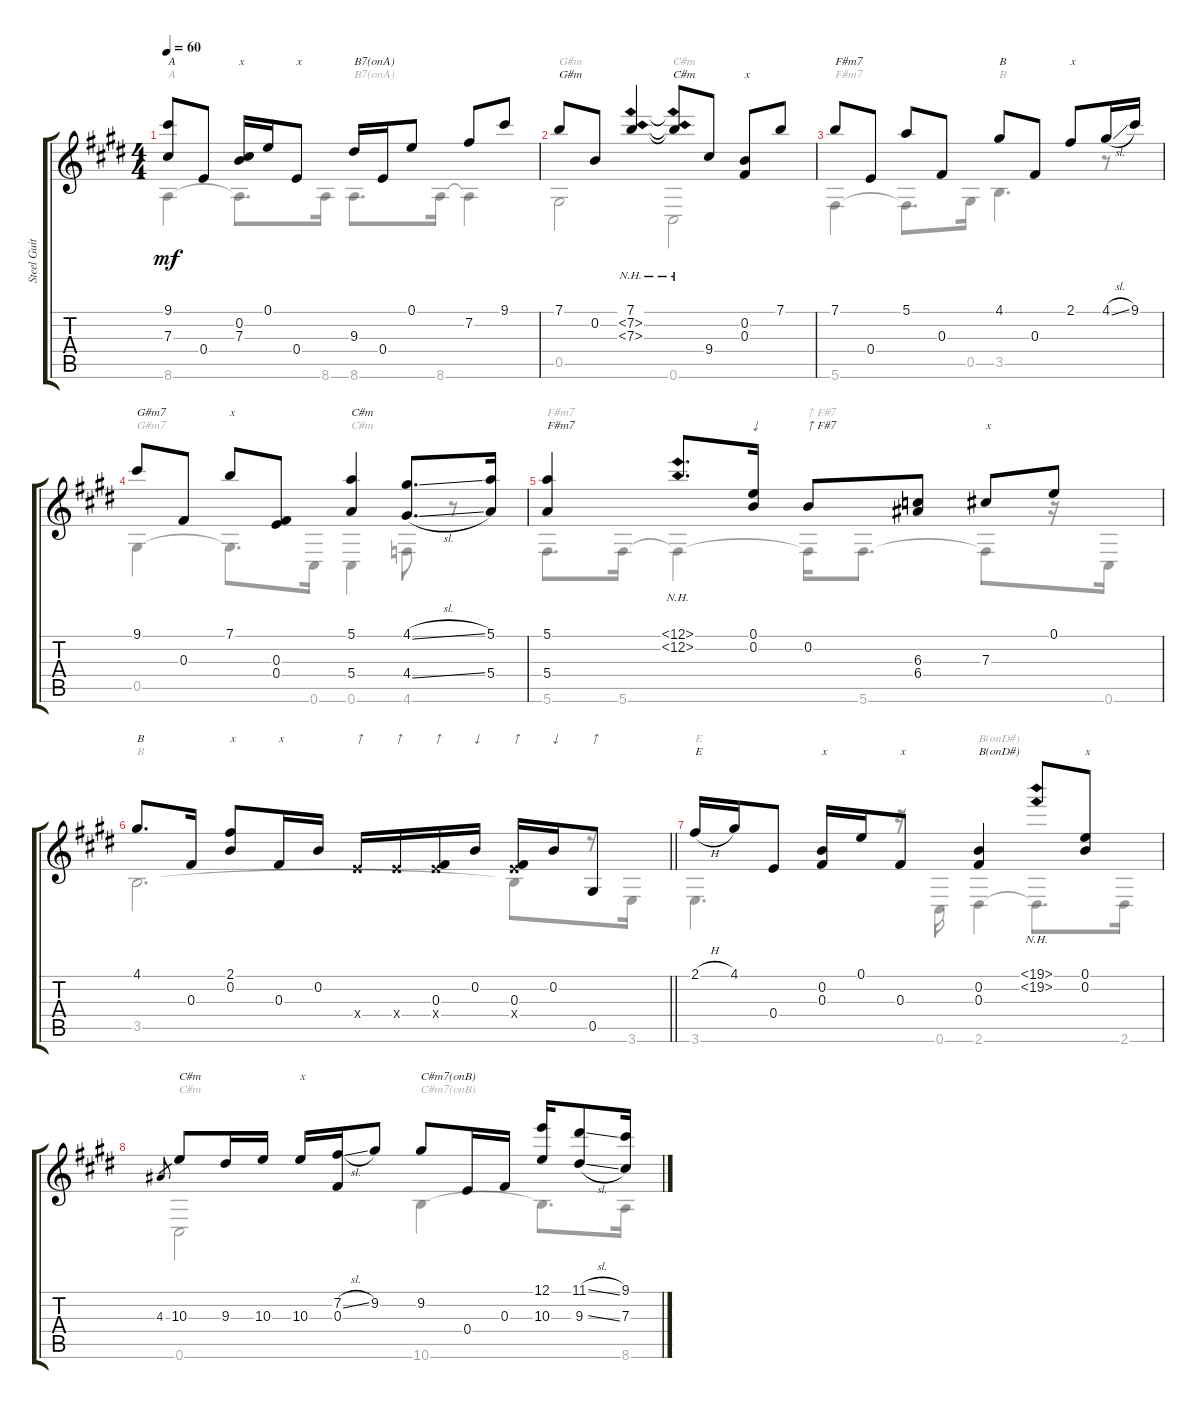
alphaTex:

\track ("Steel Guitar" "Steel Guit") {instrument acousticguitarsteel}
\staff {score tabs}
\tuning (E4 B3 Gb3 E3 Ab2 Db2) {hide}
\voice
\ts (4 4)
\tempo 60
\clef g2
\ks e
(9.1 7.3).8{txt "A" dy mf} 0.4.8 (0.2 7.3).16{txt "x"} 0.1.16 0.4.8{txt "x"} 9.3.16{txt "B7(onA)"} 0.4.16 0.1.8 7.2.8 9.1.8 |
7.1.8{txt "G#m"} 0.2.8 (7.1 7.2{nh} 7.3{nh}).4 (7.1{t} 7.2{nh t} 7.3{nh t}).8{txt "C#m"} 9.4.8 (0.2 0.3).8{txt "x"} 7.1.8 |
7.1.8{txt "F#m7"} 0.4.8 5.1.8 0.3.8 4.1.8{txt "B"} 0.3.8 2.1.8{txt "x"} 4.1{sl}.16 9.1.16 |
9.1.8{txt "G#m7"} 0.3.8 7.1.8{txt "x"} (0.3 0.4).8 (5.1 5.4).4{txt "C#m"} (4.1{sl} 4.4{sl}).8{d} (5.1 5.4).16 |
(5.1 5.4).4{txt "F#m7"} (12.1{nh} 12.2{nh}).8{d} (0.1 0.2).16{txt "↓"} 0.2.8{txt "↑ F#7"} (6.3 6.4).8 7.3.8{txt "x"} 0.1.8 |
\barLineRight lightlight
4.1.8{d txt "B"} 0.3.16 (2.1 0.2).8{txt "x"} 0.3.16{txt "x"} 0.2.16 0.4{x}.16{txt "↑"} 0.4{x}.16{txt "↑"} (0.3 0.4{x}).16{txt "↑"} 0.2.16{txt "↓"} (0.3 0.4{x}).16{txt "↑"} 0.2.16{txt "↓"} 0.5.8{txt "↑"} |
\section ("" "")
2.1{h}.16{txt "E"} 4.1.16 0.4.8 (0.2 0.3).16{txt "x"} 0.1.16 0.3.8{txt "x"} (0.2 0.3).4{txt "B(onD#)"} (19.1{nh} 19.2{nh}).8 (0.1 0.2).8{txt "x"} |
4.3.8{gr} 10.3.8{txt "C#m"} 9.3.16 10.3.16 10.3.16{txt "x"} (7.2{sl} 0.3).16 9.2.8 9.2.8{txt "C#m7(onB)"} 0.4.16 0.3.16 (12.1 10.3).16 (11.1{sl} 9.3{sl}).8 (9.1 7.3).16
\voice
\clef g2
\ottava regular
\simile none
\ks e
8.6.4{txt "A" dy mf} 8.6{t}.8{d} 8.6.16 8.6.8{d txt "B7(onA)"} 8.6.16 8.6{t}.4 |
0.5.2{txt "G#m"} 0.6.2{txt "C#m"} |
5.6.4{txt "F#m7"} 5.6{t}.8{d} 0.5.16 3.5.4{d txt "B"} r.8 |
0.5.4{txt "G#m7"} 0.5{t}.8{d} 0.6.16 0.6.4{txt "C#m"} 4.6.8 r.8 |
5.6.8{d txt "F#m7"} 5.6.16 5.6{t}.4 5.6{t}.16{txt "↑ F#7"} 5.6.8{d} 5.6{t}.8 r.16 0.6.16 |
\barLineRight lightlight
3.5.2{d txt "B"} 3.5{t}.8 r.16 3.6.16 |
3.6.4{d txt "E"} r.16 0.6.16 2.6.4{txt "B(onD#)"} 2.6{t}.8{d} 2.6.16 |
0.6.2{txt "C#m"} 10.6.4{txt "C#m7(onB)"} 10.6{t}.8{d} 8.6.16
